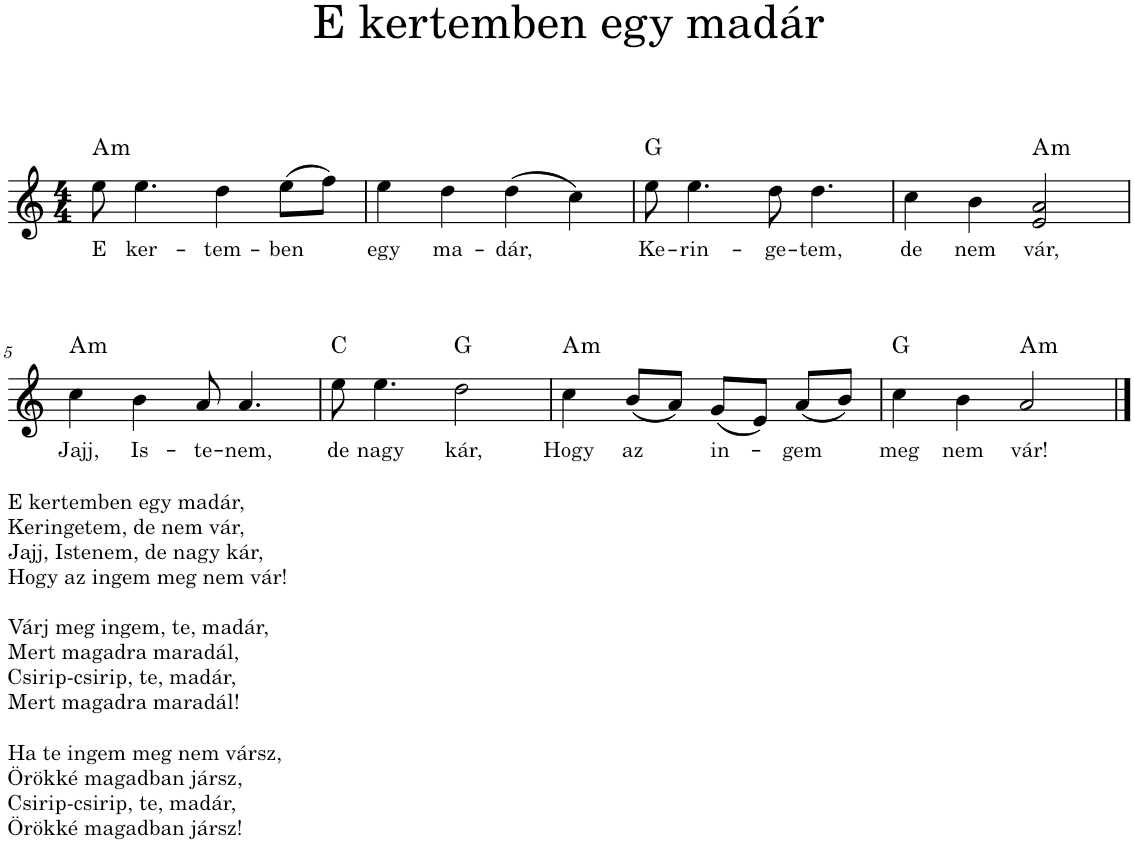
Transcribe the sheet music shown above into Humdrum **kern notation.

**kern	**text	**harte
*part1	*part1	*part1
*staff1	*staff1	*
*I"Piano	*	*
*I'Pno.	*	*
*clefG2	*	*
*k[]	*	*
*M4/4	*	*
=1	=1	=1
!	!LO:LY:b	!LO:H:kt=m
8ee\	E	A:min
!	!LO:LY:b	!
4.ee\	ker-	.
!	!LO:LY:b	!
4dd\	-tem-	.
!	!LO:LY:b	!
(8ee\L	-ben	.
8ff\J)	.	.
=2	=2	=2
!	!LO:LY:b	!
4ee\	egy	.
!	!LO:LY:b	!
4dd\	ma-	.
!	!LO:LY:b	!
(4dd\	dár,	.
4cc\)	.	.
=3	=3	=3
!	!LO:LY:b	!
8ee\	Ke-	G:maj
!	!LO:LY:b	!
4.ee\	-rin-	.
!	!LO:LY:b	!
8dd\	-ge-	.
!	!LO:LY:b	!
4.dd\	-tem,	.
=4	=4	=4
!	!LO:LY:b	!
4cc\	de	.
!	!LO:LY:b	!
4b\	nem	.
!	!LO:LY:b	!LO:H:kt=m
2e/ 2a/	vár,	A:min
!!LO:LB:g=z
=5	=5	=5
!LO:TX:b:t=E kertemben egy madár,	!	!
!LO:TX:b:t=Keringetem, de nem vár,	!	!
!LO:TX:b:t=Jajj, Istenem, de nagy kár,	!	!
!LO:TX:b:t=Hogy az ingem meg nem vár!	!	!
!LO:TX:b:t=Várj meg ingem, te, madár,	!	!
!LO:TX:b:t=Mert magadra maradál,	!	!
!LO:TX:b:t=Csirip-csirip, te, madár,	!	!
!LO:TX:b:t=Mert magadra maradál!	!	!
!LO:TX:b:t=Ha te ingem meg nem vársz,	!	!
!LO:TX:b:t=Örökké magadban jársz,	!	!
!LO:TX:b:t=Csirip-csirip, te, madár,	!	!
!LO:TX:b:t=Örökké magadban jársz!	!	!
!	!LO:LY:b	!LO:H:kt=m
4cc\	Jajj,	A:min
!	!LO:LY:b	!
4b\	Is-	.
!	!LO:LY:b	!
8a/	-te-	.
!	!LO:LY:b	!
4.a/	-nem,	.
=6	=6	=6
!	!LO:LY:b	!
8ee\	de	C:maj
!	!LO:LY:b	!
4.ee\	nagy	.
!	!LO:LY:b	!
2dd\	kár,	G:maj
=7	=7	=7
!	!LO:LY:b	!LO:H:kt=m
4cc\	Hogy	A:min
!	!LO:LY:b	!
(8b/L	az	.
8a/J)	.	.
!	!LO:LY:b	!
(8g/L	in-	.
8e/J)	.	.
!	!LO:LY:b	!
(8a/L	gem	.
8b/J)	.	.
=8	=8	=8
!	!LO:LY:b	!
4cc\	meg	G:maj
!	!LO:LY:b	!
4b\	nem	.
!	!LO:LY:b	!LO:H:kt=m
2a/	vár!	A:min
==	==	==
*-	*-	*-
